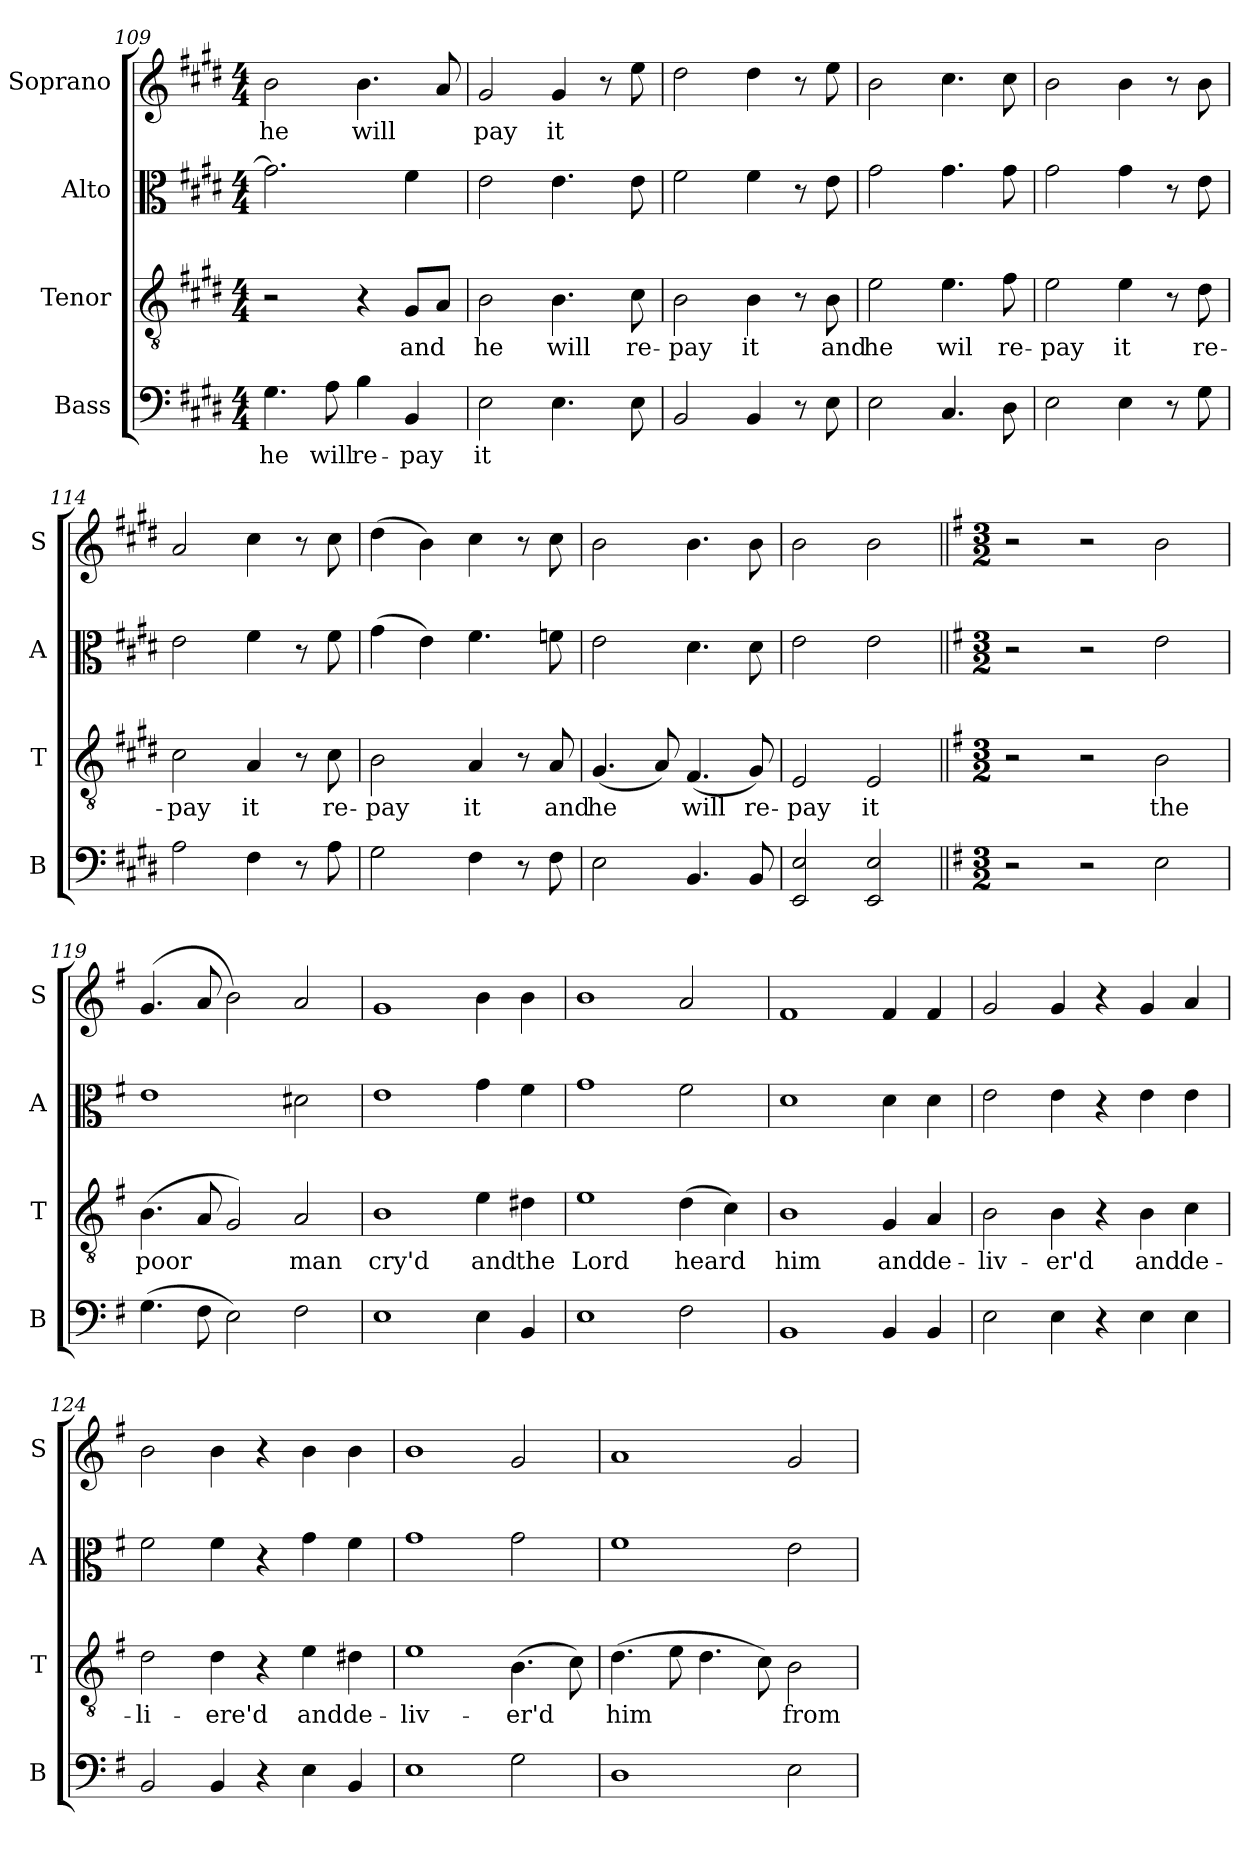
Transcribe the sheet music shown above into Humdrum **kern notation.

**kern	**text	**kern	**text	**kern	**kern	**text
*part4	*part4	*part3	*part3	*part2	*part1	*part1
*staff4	*staff4	*staff3	*staff3	*staff2	*staff1	*staff1
*I"Bass	*	*I"Tenor	*	*I"Alto	*I"Soprano	*
*I'B	*	*I'T	*	*I'A	*I'S	*
*clefF4	*	*clefGv2	*	*clefC3	*clefG2	*
*k[f#c#g#d#]	*	*k[f#c#g#d#]	*	*k[f#c#g#d#]	*k[f#c#g#d#]	*
*E:	*	*E:	*	*E:	*E:	*
*M4/4	*	*M4/4	*	*M4/4	*M4/4	*
=109	=109	=109	=109	=109	=109	=109
4.G#\	he	2r	.	2.g#\]	2b\	he
8A\	will	.	.	.	.	.
4B\	re-	4r	.	.	4.b\	will
4BB/	-pay	8G#/L	and	4f#\	.	.
.	.	8A/J	.	.	8a/	.
!!LO:PB:g=z
=110	=110	=110	=110	=110	=110	=110
2E\	it	2B\	he	2e\	2g#/	-pay
4.E\	.	4.B\	will	4.e\	4g#/	it
.	.	.	.	.	8r	.
8E\	.	8c#\	re-	8e\	8ee\	.
!!LO:PB:g=z
=111	=111	=111	=111	=111	=111	=111
2BB/	.	2B\	-pay	2f#\	2dd#\	.
4BB/	.	4B\	it	4f#\	4dd#\	.
8r	.	8r	.	8r	8r	.
8E\	.	8B\	and	8e\	8ee\	.
=112	=112	=112	=112	=112	=112	=112
2E\	.	2e\	he	2g#\	2b\	.
4.C#/	.	4.e\	wil	4.g#\	4.cc#\	.
8D#\	.	8f#\	re-	8g#\	8cc#\	.
=113	=113	=113	=113	=113	=113	=113
2E\	.	2e\	-pay	2g#\	2b\	.
4E\	.	4e\	it	4g#\	4b\	.
8r	.	8r	.	8r	8r	.
8G#\	.	8d#\	re-	8e\	8b\	.
=114	=114	=114	=114	=114	=114	=114
2A\	.	2c#\	-pay	2e\	2a/	.
4F#\	.	4A/	it	4f#\	4cc#\	.
8r	.	8r	.	8r	8r	.
8A\	.	8c#\	re-	8f#\	8cc#\	.
=115	=115	=115	=115	=115	=115	=115
2G#\	.	2B\	-pay	(4g#\	(4dd#\	.
.	.	.	.	4e\)	4b\)	.
4F#\	.	4A/	it	4.f#\	4cc#\	.
8r	.	8r	.	.	8r	.
8F#\	.	8A/	and	8fn\	8cc#\	.
=116	=116	=116	=116	=116	=116	=116
2E\	.	(4.G#/	he	2e\	2b\	.
.	.	8A/)	.	.	.	.
4.BB/	.	(4.F#/	will	4.d#\	4.b\	.
8BB/	.	8G#/)	re-	8d#\	8b\	.
!!LO:PB:g=z
=117	=117	=117	=117	=117	=117	=117
2EE/ 2E/	.	2E/	-pay	2e\	2b\	.
2EE/ 2E/	.	2E/	it	2e\	2b\	.
=118||	=118||	=118||	=118||	=118||	=118||	=118||
*k[f#]	*	*k[f#]	*	*k[f#]	*k[f#]	*
*G:	*	*G:	*	*G:	*G:	*
*M3/2	*	*M3/2	*	*M3/2	*M3/2	*
2r	.	2r	.	2r	2r	.
2r	.	2r	.	2r	2r	.
2E\	.	2B\	the	2e\	2b\	.
=119	=119	=119	=119	=119	=119	=119
(4.G\	.	(4.B\	poor	1e	(4.g/	.
8F#\	.	8A/	.	.	8a/	.
2E\)	.	2G/)	.	.	2b\)	.
2F#\	.	2A/	man	2d#X\	2a/	.
=120	=120	=120	=120	=120	=120	=120
1E	.	1B	cry'd	1e	1g	.
4E\	.	4e\	and	4g\	4b\	.
4BB/	.	4d#X\	the	4f#\	4b\	.
=121	=121	=121	=121	=121	=121	=121
1E	.	1e	Lord	1g	1b	.
2F#\	.	(4d\	heard	2f#\	2a/	.
.	.	4c\)	.	.	.	.
=122	=122	=122	=122	=122	=122	=122
1BB	.	1B	him	1d	1f#	.
4BB/	.	4G/	and	4d\	4f#/	.
4BB/	.	4A/	de-	4d\	4f#/	.
!!LO:PB:g=z
=123	=123	=123	=123	=123	=123	=123
2E\	.	2B\	-liv-	2e\	2g/	.
4E\	.	4B\	-er'd	4e\	4g/	.
4r	.	4r	.	4r	4r	.
4E\	.	4B\	and	4e\	4g/	.
4E\	.	4c\	de-	4e\	4a/	.
!!LO:PB:g=z
=124	=124	=124	=124	=124	=124	=124
2BB/	.	2d\	-li-	2f#\	2b\	.
4BB/	.	4d\	-ere'd	4f#\	4b\	.
4r	.	4r	.	4r	4r	.
4E\	.	4e\	and	4g\	4b\	.
4BB/	.	4d#X\	de-	4f#\	4b\	.
=125	=125	=125	=125	=125	=125	=125
1E	.	1e	liv-	1g	1b	.
2G\	.	(4.B\	-er'd	2g\	2g/	.
.	.	8c\)	.	.	.	.
=126	=126	=126	=126	=126	=126	=126
1D	.	(4.d\	him	1f#	1a	.
.	.	8e\	.	.	.	.
.	.	4.d\	.	.	.	.
.	.	8c\)	.	.	.	.
2E\	.	2B\	from	2e\	2g/	.
=	=	=	=	=	=	=
*-	*-	*-	*-	*-	*-	*-
